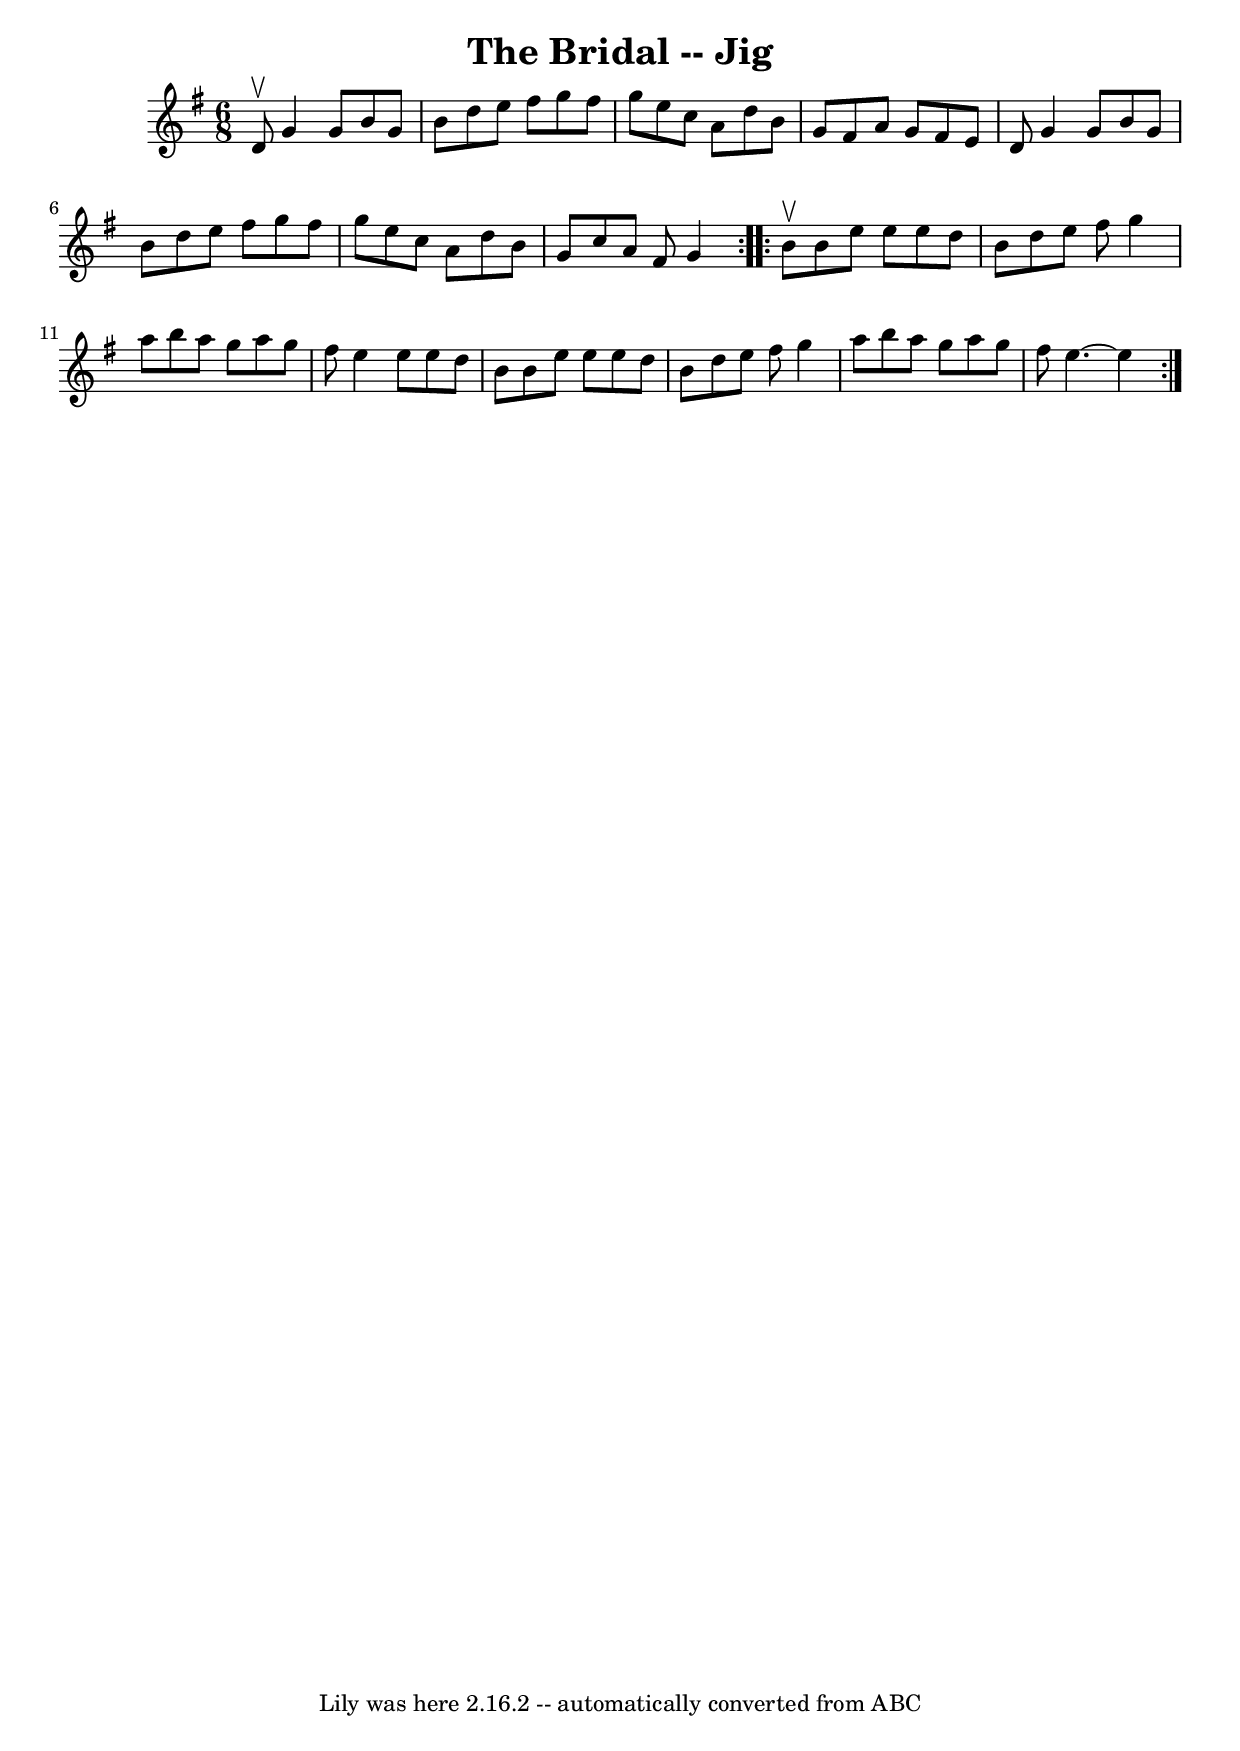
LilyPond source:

\version "2.16.2"
\include "Mammoth.ily"
\header {
  %% book = "Ryan's Mammoth Collection"
 crossRefNumber = "1"
 footnotes = "\\\\87 448"
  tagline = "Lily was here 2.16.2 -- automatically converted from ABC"
  title = "The Bridal -- Jig"

}
voicedefault =  {



  \repeat volta 2 {

    \time 6/8 
    \key g \major d'8^\upbow  |
 g'4 g'8 b'8 g'8 b'8     |
 d''8 e''8 fis''8 g''8 fis''8 g''8    |
 e''8 c''8 a'8 d''8 b'8 g'8     |
 fis'8 a'8 g'8 fis'8 e'8 d'8     |
 g'4 g'8 b'8 g'8 b'8    |
 d''8 e''8 fis''8 g''8 fis''8 g''8     |
 e''8 c''8 a'8 d''8 b'8 g'8     |
 c''8 a'8 fis'8 g'4  
  }     

  \repeat volta 2 { b'8^\upbow  |
 b'8 e''8 e''8 e''8 d''8 b'8     |
 d''8 e''8 fis''8 g''4 a''8    |
 b''8 a''8 g''8 a''8 g''8 fis''8     |
 e''4 e''8 e''8 d''8 b'8     |
 b'8 e''8 e''8 e''8 d''8 b'8   |
 d''8 e''8 fis''8 g''4 a''8    |
 b''8 a''8 g''8 a''8 g''8 fis''8     |
 e''4.   ~ e''4  
  }   

}

\score{
  <<

    \context Staff="default"
    {
      \voicedefault 
      
    }

  >>
  \layout {
    
  }
  \midi {
  }

}
